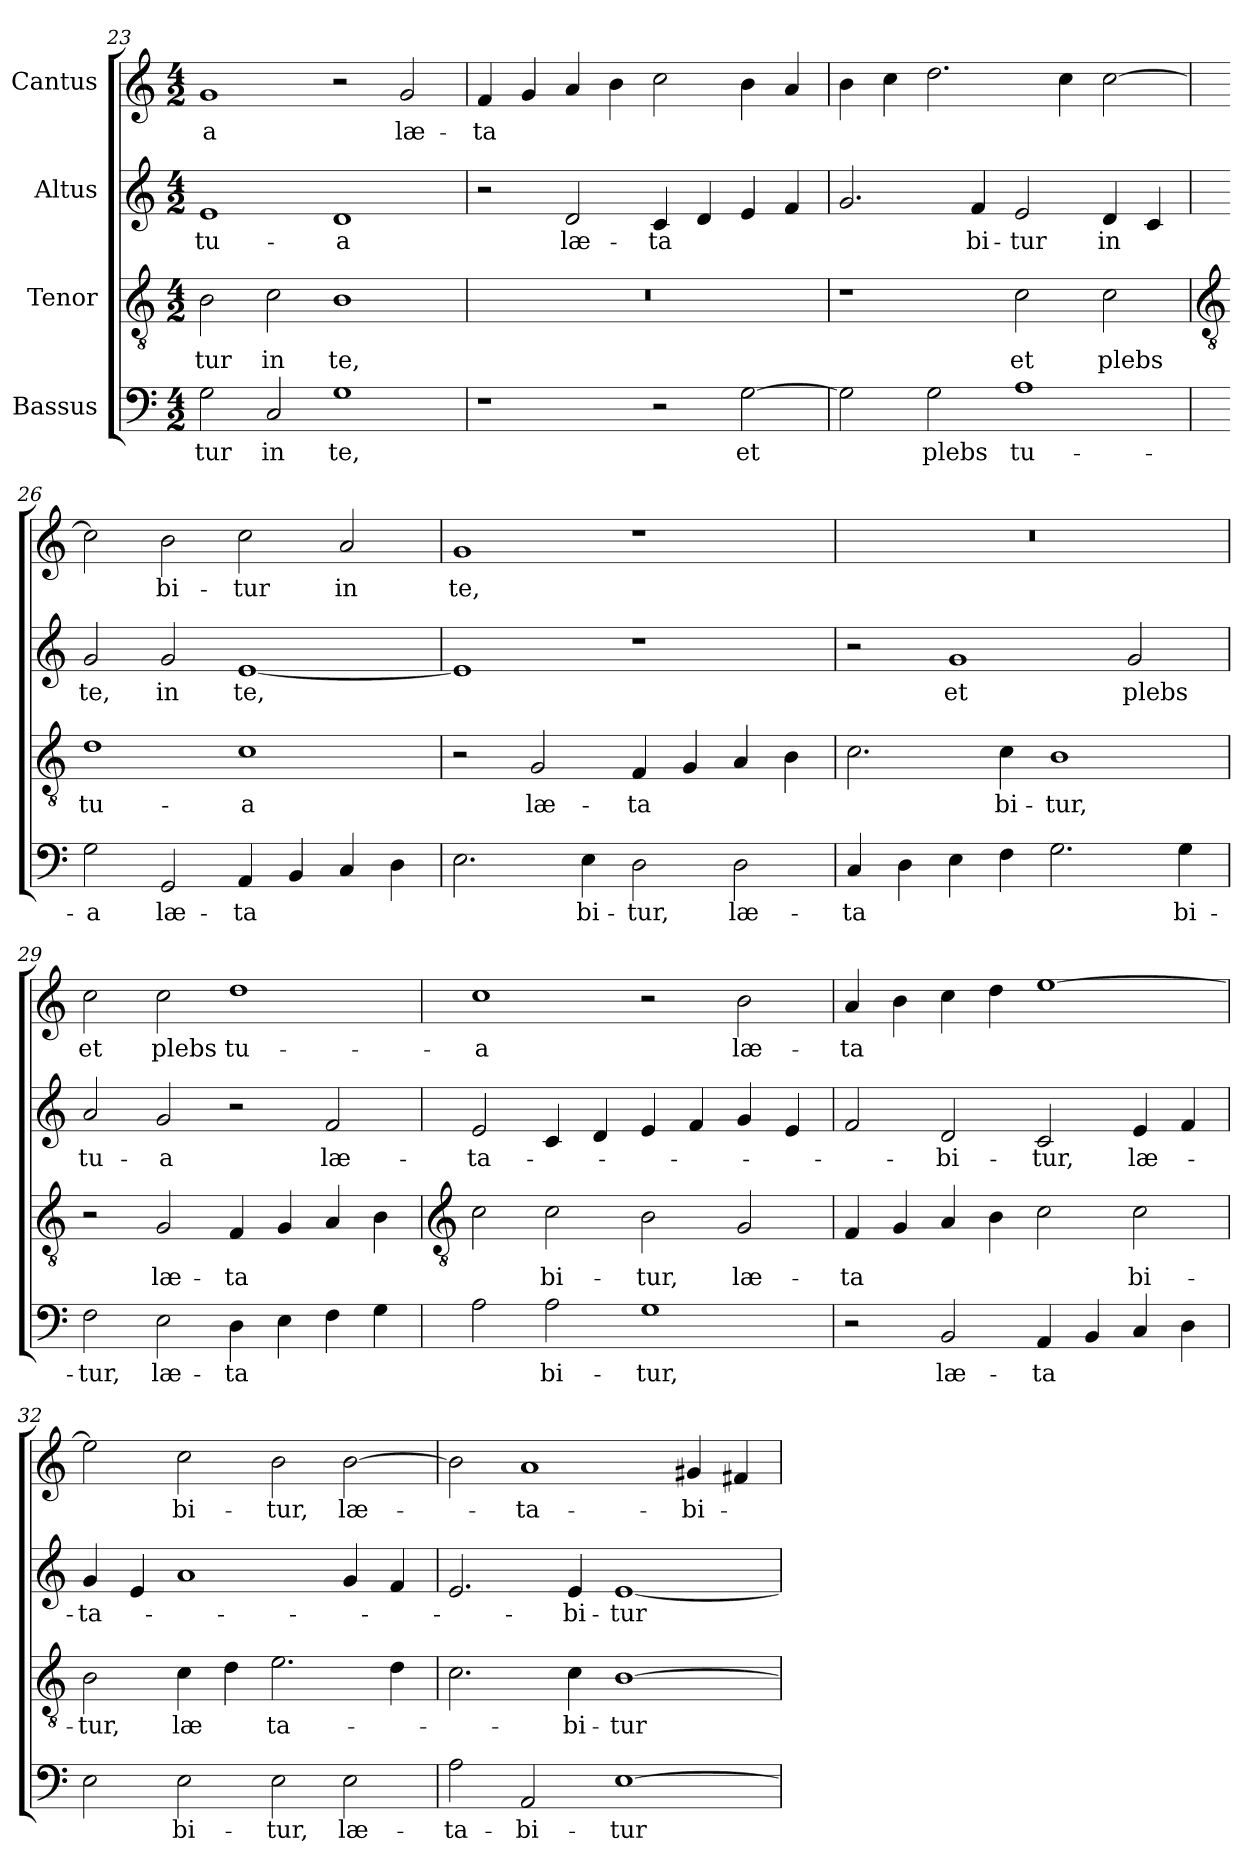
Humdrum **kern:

**kern	**text	**kern	**text	**kern	**text	**kern	**text
*part4	*part4	*part3	*part3	*part2	*part2	*part1	*part1
*staff4	*staff4	*staff3	*staff3	*staff2	*staff2	*staff1	*staff1
*I"Bassus	*	*I"Tenor	*	*I"Altus	*	*I"Cantus	*
*clefF4	*	*clefGv2	*	*clefG2	*	*clefG2	*
*k[]	*	*k[]	*	*k[]	*	*k[]	*
*C:	*	*C:	*	*C:	*	*C:	*
*M4/2	*	*M4/2	*	*M4/2	*	*M4/2	*
=23	=23	=23	=23	=23	=23	=23	=23
!	!LO:LY:b	!	!LO:LY:b	!	!LO:LY:b	!	!LO:LY:b
2G	-tur	2B	-tur	1e	tu-	1g	-a
!	!LO:LY:b	!	!LO:LY:b	!	!	!	!
2C	in	2c	in	.	.	.	.
!	!LO:LY:b	!	!LO:LY:b	!	!LO:LY:b	!	!
1G	te,	1B	te,	1d	-a	2r	.
!	!	!	!	!	!	!	!LO:LY:b
.	.	.	.	.	.	2g	læ-
=24	=24	=24	=24	=24	=24	=24	=24
!	!	!	!	!	!	!	!LO:LY:b
1r	.	0r	.	2r	.	4f	-ta
.	.	.	.	.	.	4g	.
!	!	!	!	!	!LO:LY:b	!	!
.	.	.	.	2d	læ-	4a	.
.	.	.	.	.	.	4b	.
!	!	!	!	!	!LO:LY:b	!	!
2r	.	.	.	4c	-ta	2cc	.
.	.	.	.	4d	.	.	.
!	!LO:LY:b	!	!	!	!	!	!
[2G	et	.	.	4e	.	4b	.
.	.	.	.	4f	.	4a	.
=25	=25	=25	=25	=25	=25	=25	=25
2G]	.	1r	.	2.g	.	4b	.
.	.	.	.	.	.	4cc	.
!	!LO:LY:b	!	!	!	!	!	!
2G	plebs	.	.	.	.	2.dd	.
!	!	!	!	!	!LO:LY:b	!	!
.	.	.	.	4f	bi-	.	.
!	!LO:LY:b	!	!LO:LY:b	!	!LO:LY:b	!	!
1A	tu-	2c	et	2e	-tur	.	.
.	.	.	.	.	.	4cc	.
!	!	!	!LO:LY:b	!	!LO:LY:b	!	!
.	.	2c	plebs	4d	in	[2cc	.
.	.	.	.	4c	.	.	.
!!LO:LB:g=z
=26	=26	=26	=26	=26	=26	=26	=26
*	*	*clefGv2	*	*	*	*	*
!	!LO:LY:b	!	!LO:LY:b	!	!LO:LY:b	!	!
2G	-a	1d	tu-	2g	te,	2cc]	.
!	!LO:LY:b	!	!	!	!LO:LY:b	!	!LO:LY:b
2GG	læ-	.	.	2g	in	2b	bi-
!	!LO:LY:b	!	!LO:LY:b	!	!LO:LY:b	!	!LO:LY:b
4AA	-ta	1c	-a	[1e	te,	2cc	-tur
4BB	.	.	.	.	.	.	.
!	!	!	!	!	!	!	!LO:LY:b
4C	.	.	.	.	.	2a	in
4D	.	.	.	.	.	.	.
=27	=27	=27	=27	=27	=27	=27	=27
!	!	!	!	!	!	!	!LO:LY:b
2.E	.	2r	.	1e]	.	1g	te,
!	!	!	!LO:LY:b	!	!	!	!
.	.	2G	læ-	.	.	.	.
!	!LO:LY:b	!	!	!	!	!	!
4E	bi-	.	.	.	.	.	.
!	!LO:LY:b	!	!LO:LY:b	!	!	!	!
2D	-tur,	4F	-ta	1r	.	1r	.
.	.	4G	.	.	.	.	.
!	!LO:LY:b	!	!	!	!	!	!
2D	læ-	4A	.	.	.	.	.
.	.	4B	.	.	.	.	.
=28	=28	=28	=28	=28	=28	=28	=28
!	!LO:LY:b	!	!	!	!	!	!
4C	-ta	2.c	.	2r	.	0r	.
4D	.	.	.	.	.	.	.
!	!	!	!	!	!LO:LY:b	!	!
4E	.	.	.	1g	et	.	.
!	!	!	!LO:LY:b	!	!	!	!
4F	.	4c	bi-	.	.	.	.
!	!	!	!LO:LY:b	!	!	!	!
2.G	.	1B	-tur,	.	.	.	.
!	!	!	!	!	!LO:LY:b	!	!
.	.	.	.	2g	plebs	.	.
!	!LO:LY:b	!	!	!	!	!	!
4G	bi-	.	.	.	.	.	.
=29	=29	=29	=29	=29	=29	=29	=29
!	!LO:LY:b	!	!	!	!LO:LY:b	!	!LO:LY:b
2F	-tur,	2r	.	2a	tu-	2cc	et
!	!LO:LY:b	!	!LO:LY:b	!	!LO:LY:b	!	!LO:LY:b
2E	læ-	2G	læ-	2g	-a	2cc	plebs
!	!LO:LY:b	!	!LO:LY:b	!	!	!	!LO:LY:b
4D	-ta	4F	-ta	2r	.	1dd	tu-
4E	.	4G	.	.	.	.	.
!	!	!	!	!	!LO:LY:b	!	!
4F	.	4A	.	2f	læ-	.	.
4G	.	4B	.	.	.	.	.
!!LO:LB:g=z
=30	=30	=30	=30	=30	=30	=30	=30
*	*	*clefGv2	*	*	*	*	*
!	!	!	!	!	!LO:LY:b	!	!LO:LY:b
2A	.	2c	.	2e	-ta-	1cc	-a
!	!LO:LY:b	!	!LO:LY:b	!	!	!	!
2A	bi-	2c	bi-	4c	.	.	.
.	.	.	.	4d	.	.	.
!	!LO:LY:b	!	!LO:LY:b	!	!	!	!
1G	-tur,	2B	-tur,	4e	.	2r	.
.	.	.	.	4f	.	.	.
!	!	!	!LO:LY:b	!	!	!	!LO:LY:b
.	.	2G	læ-	4g	.	2b	læ-
.	.	.	.	4e	.	.	.
=31	=31	=31	=31	=31	=31	=31	=31
!	!	!	!LO:LY:b	!	!	!	!LO:LY:b
2r	.	4F	-ta	2f	.	4a	-ta
.	.	4G	.	.	.	4b	.
!	!LO:LY:b	!	!	!	!LO:LY:b	!	!
2BB	læ-	4A	.	2d	-bi-	4cc	.
.	.	4B	.	.	.	4dd	.
!	!LO:LY:b	!	!	!	!LO:LY:b	!	!
4AA	-ta	2c	.	2c	-tur,	[1ee	.
4BB	.	.	.	.	.	.	.
!	!	!	!LO:LY:b	!	!LO:LY:b	!	!
4C	.	2c	bi-	4e	læ-	.	.
4D	.	.	.	4f	.	.	.
=32	=32	=32	=32	=32	=32	=32	=32
!	!	!	!LO:LY:b	!	!LO:LY:b	!	!
2E	.	2B	-tur,	4g	-ta-	2ee]	.
.	.	.	.	4e	.	.	.
!	!LO:LY:b	!	!LO:LY:b	!	!	!	!LO:LY:b
2E	bi-	4c	læ	1a	.	2cc	bi-
.	.	4d	.	.	.	.	.
!	!LO:LY:b	!	!LO:LY:b	!	!	!	!LO:LY:b
2E	-tur,	2.e	ta-	.	.	2b	-tur,
!	!LO:LY:b	!	!	!	!	!	!LO:LY:b
2E	læ-	.	.	4g	.	[2b	læ-
.	.	4d	.	4f	.	.	.
=33	=33	=33	=33	=33	=33	=33	=33
!	!LO:LY:b	!	!	!	!	!	!
2A	-ta-	2.c	.	2.e	.	2b]	.
!	!LO:LY:b	!	!	!	!	!	!LO:LY:b
2AA	-bi-	.	.	.	.	1a	-ta-
!	!	!	!LO:LY:b	!	!LO:LY:b	!	!
.	.	4c	-bi-	4e	-bi-	.	.
!	!LO:LY:b	!	!LO:LY:b	!	!LO:LY:b	!	!
[1E	-tur	[1B	-tur	[1e	-tur	.	.
!	!	!	!	!	!	!	!LO:LY:b
.	.	.	.	.	.	4g#X	-bi-
.	.	.	.	.	.	4f#X	.
=	=	=	=	=	=	=	=
*-	*-	*-	*-	*-	*-	*-	*-
